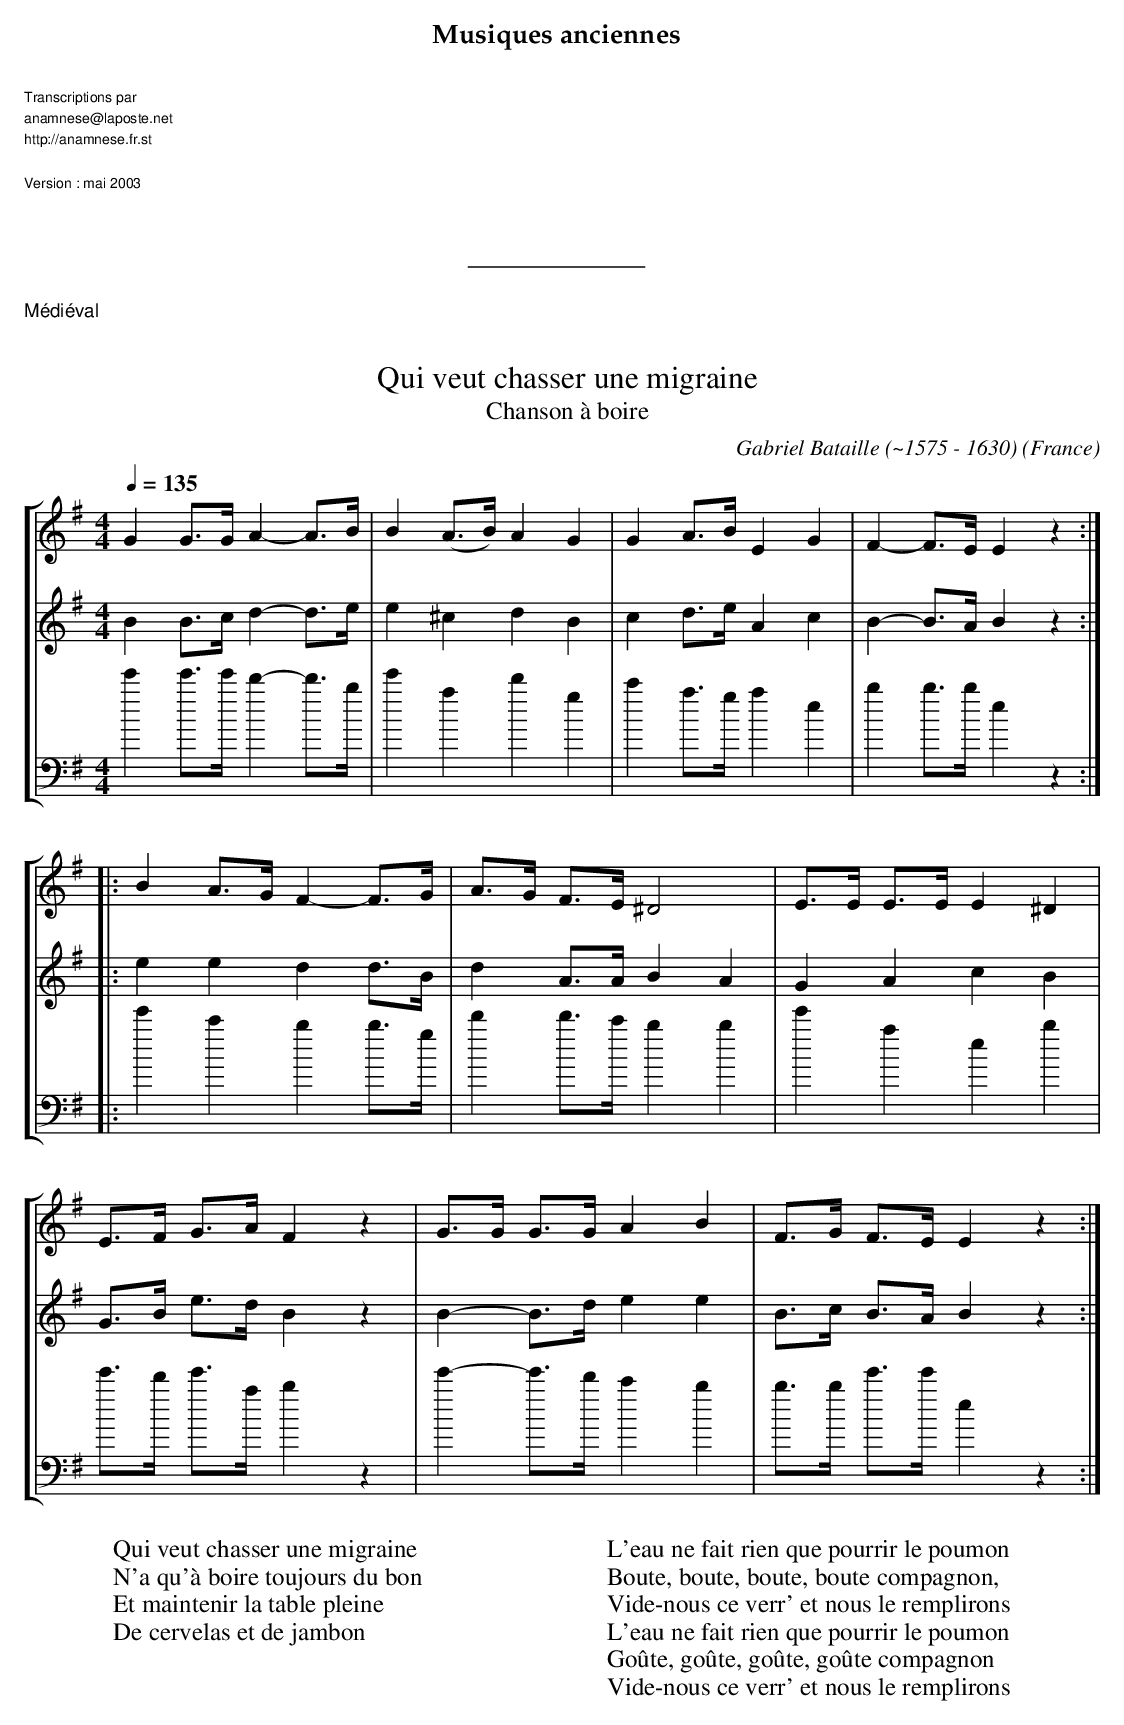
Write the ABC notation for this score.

X:1
T:Qui veut chasser une migraine
T:Chanson à boire
C:Gabriel Bataille (~1575 - 1630)
O:France
M:4/4
L:1/8
Q:1/4=135
K:G
V:1
%%staves [1 2 3]
G2 G>G A2-A>B | B2 (A>B) A2G2 | G2 A>B E2G2 | F2-F>E E2 z2 ::
B2 A>G F2-F>G | A>G F>E ^D4   | E>E E>E E2 ^D2 |
E>F G>A F2 z2 | G>G G>G A2 B2 | F>G F>E E2 z2 :|
V:2
B2 B>c d2-d>e | e2 ^c2d2B2    | c2d>eA2c2   | B2-B>A B2 z2 ::
e2e2 d2d>B    | d2A>A B2A2    | G2A2c2B2 |
G>B e>d B2 z2 | B2-B>d e2e2   | B>c B>A B2 z2 :|
V:3
K:G bass
e'2e'>e' d'2-d'>b | e'2a2 d'2g2  | c'2 a>g a2e2 | b2 b>b e2 z2 ::
e'2c'2b2 b>g      | d'2d'>c'b2b2 | e'2a2e2b2 |
 e'>d' e'>ab2z2   | e'2-e'>d' c'2b2 | b>b e'>e' e2 z2 :|
W:Qui veut chasser une migraine
W:N'a qu'à boire toujours du bon
W:Et maintenir la table pleine
W:De cervelas et de jambon
W:
W:   L'eau ne fait rien que pourrir le poumon
W:   Boute, boute, boute, boute compagnon,
W:   Vide-nous ce verr' et nous le remplirons
W:   L'eau ne fait rien que pourrir le poumon
W:   Goûte, goûte, goûte, goûte compagnon
W:   Vide-nous ce verr' et nous le remplirons
